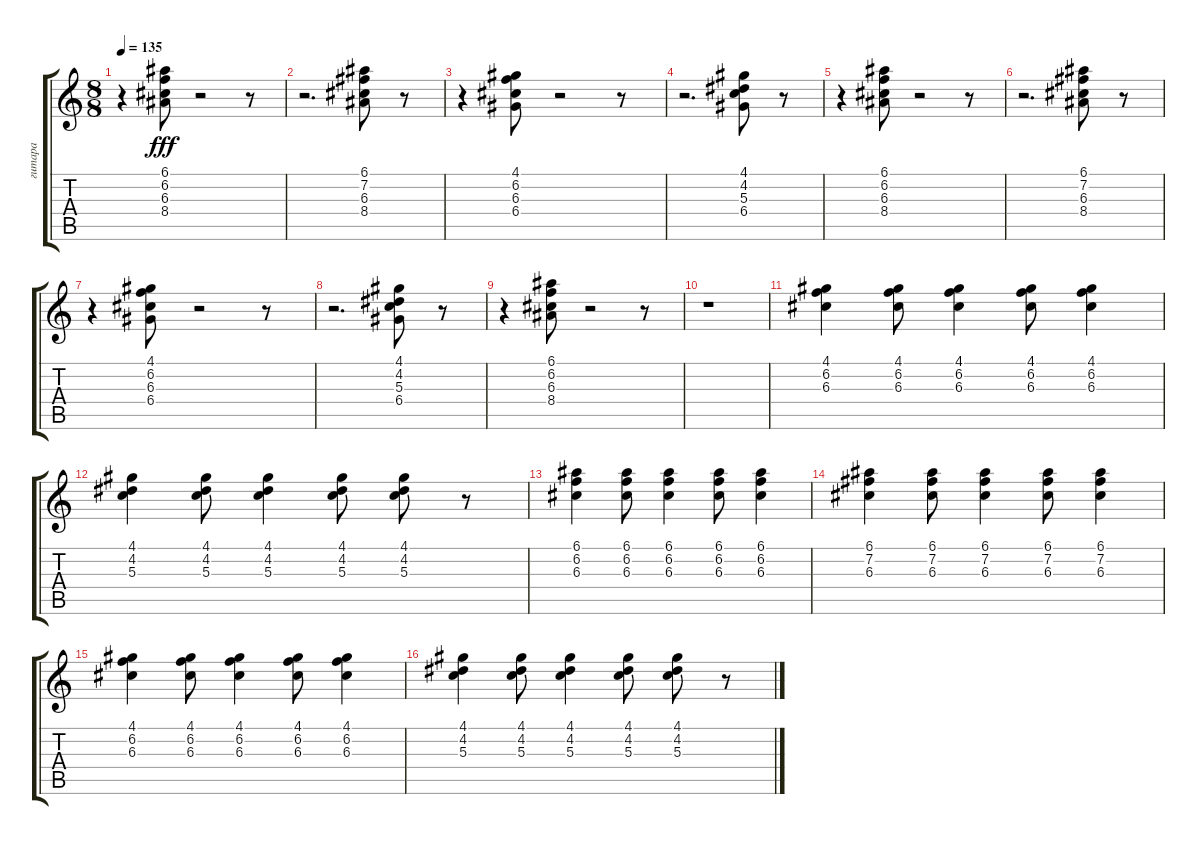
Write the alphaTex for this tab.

\track ("гитара" "гитара") {instrument acousticguitarsteel}
\staff {score tabs}
\tuning (E4 B3 G3 D3 A2 E2) {hide}
\ts (8 8)
\tempo 135
\clef g2
\ks c
r.4{dy fff} (6.1 6.2 6.3 8.4).8 r.2 r.8 |
r.2{d} (6.1 7.2 6.3 8.4).8 r.8 |
r.4 (4.1 6.2 6.3 6.4).8 r.2 r.8 |
r.2{d} (4.1 4.2 5.3 6.4).8 r.8 |
r.4 (6.1 6.2 6.3 8.4).8 r.2 r.8 |
r.2{d} (6.1 7.2 6.3 8.4).8 r.8 |
r.4 (4.1 6.2 6.3 6.4).8 r.2 r.8 |
r.2{d} (4.1 4.2 5.3 6.4).8 r.8 |
r.4 (6.1 6.2 6.3 8.4).8 r.2 r.8 |
r.1 |
(4.1 6.2 6.3).4 (4.1 6.2 6.3).8 (4.1 6.2 6.3).4 (4.1 6.2 6.3).8 (4.1 6.2 6.3).4 |
(4.1 4.2 5.3).4 (4.1 4.2 5.3).8 (4.1 4.2 5.3).4 (4.1 4.2 5.3).8 (4.1 4.2 5.3).8 r.8 |
(6.1 6.2 6.3).4 (6.1 6.2 6.3).8 (6.1 6.2 6.3).4 (6.1 6.2 6.3).8 (6.1 6.2 6.3).4 |
(6.1 7.2 6.3).4 (6.1 7.2 6.3).8 (6.1 7.2 6.3).4 (6.1 7.2 6.3).8 (6.1 7.2 6.3).4 |
(4.1 6.2 6.3).4 (4.1 6.2 6.3).8 (4.1 6.2 6.3).4 (4.1 6.2 6.3).8 (4.1 6.2 6.3).4 |
(4.1 4.2 5.3).4 (4.1 4.2 5.3).8 (4.1 4.2 5.3).4 (4.1 4.2 5.3).8 (4.1 4.2 5.3).8 r.8
